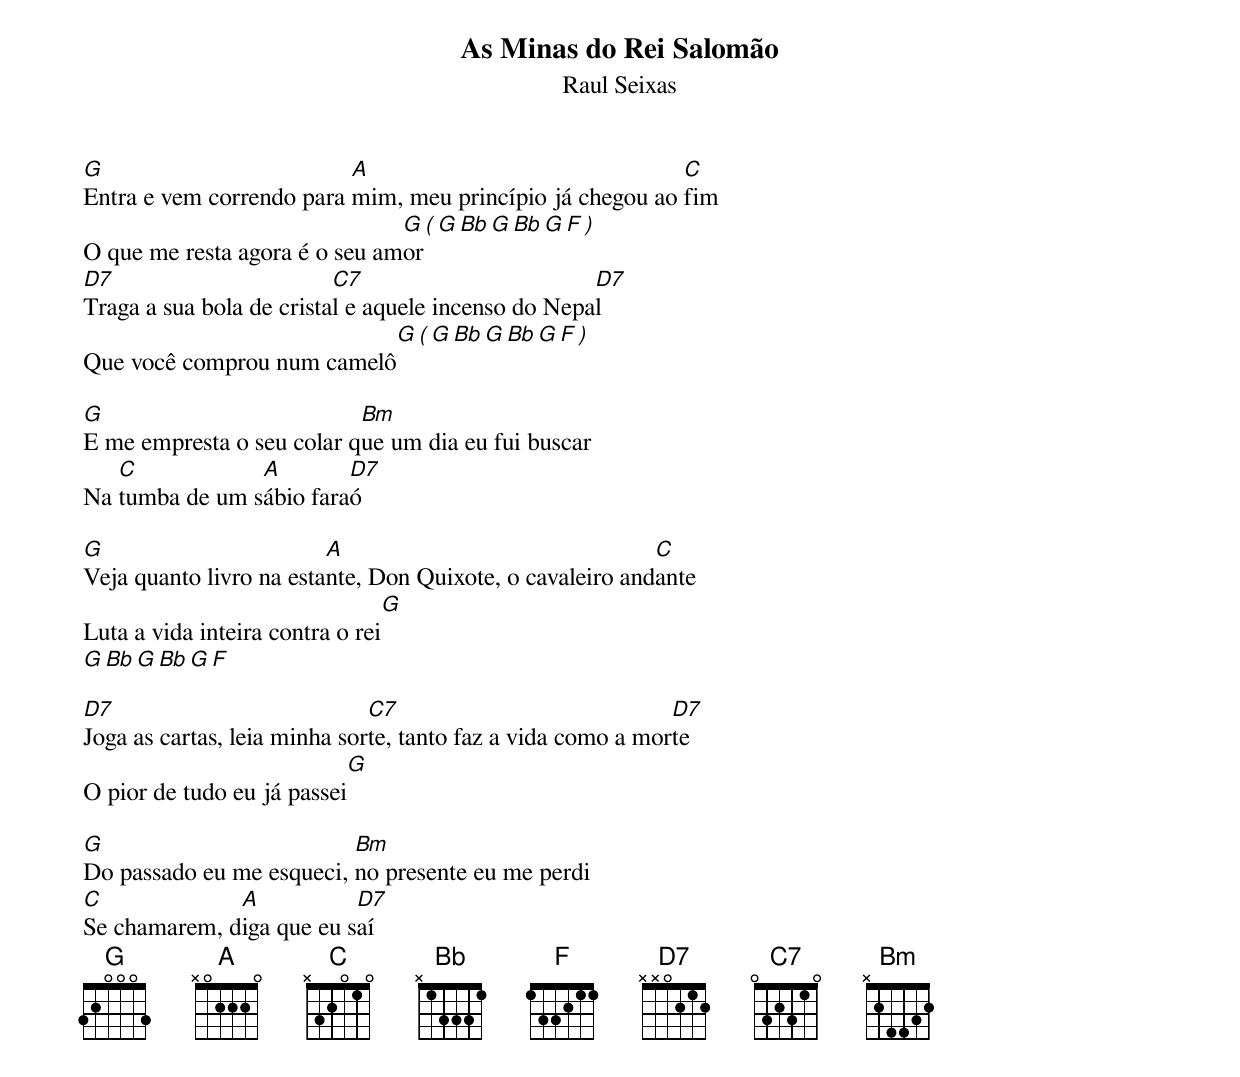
As Minas do Rei Salomão
Raul Seixas

G                         A                               C
Entra e vem correndo para mim, meu princípio já chegou ao fim
                               G   ( G  Bb  G  Bb  G  F )
O que me resta agora é o seu amor
D7                        C7                        D7
Traga a sua bola de cristal e aquele incenso do Nepal
                           G  ( G  Bb  G  Bb  G  F )
Que você comprou num camelô

G                          Bm
E me empresta o seu colar que um dia eu fui buscar
   C            A        D7
Na tumba de um sábio faraó

G                        A                                C
Veja quanto livro na estante, Don Quixote, o cavaleiro andante
                                G
Luta a vida inteira contra o rei
G  Bb  G  Bb  G  F

D7                            C7                             D7
Joga as cartas, leia minha sorte, tanto faz a vida como a morte
                             G
O pior de tudo eu já passei

G                         Bm
Do passado eu me esqueci, no presente eu me perdi
C             A           D7
Se chamarem, diga que eu saí
